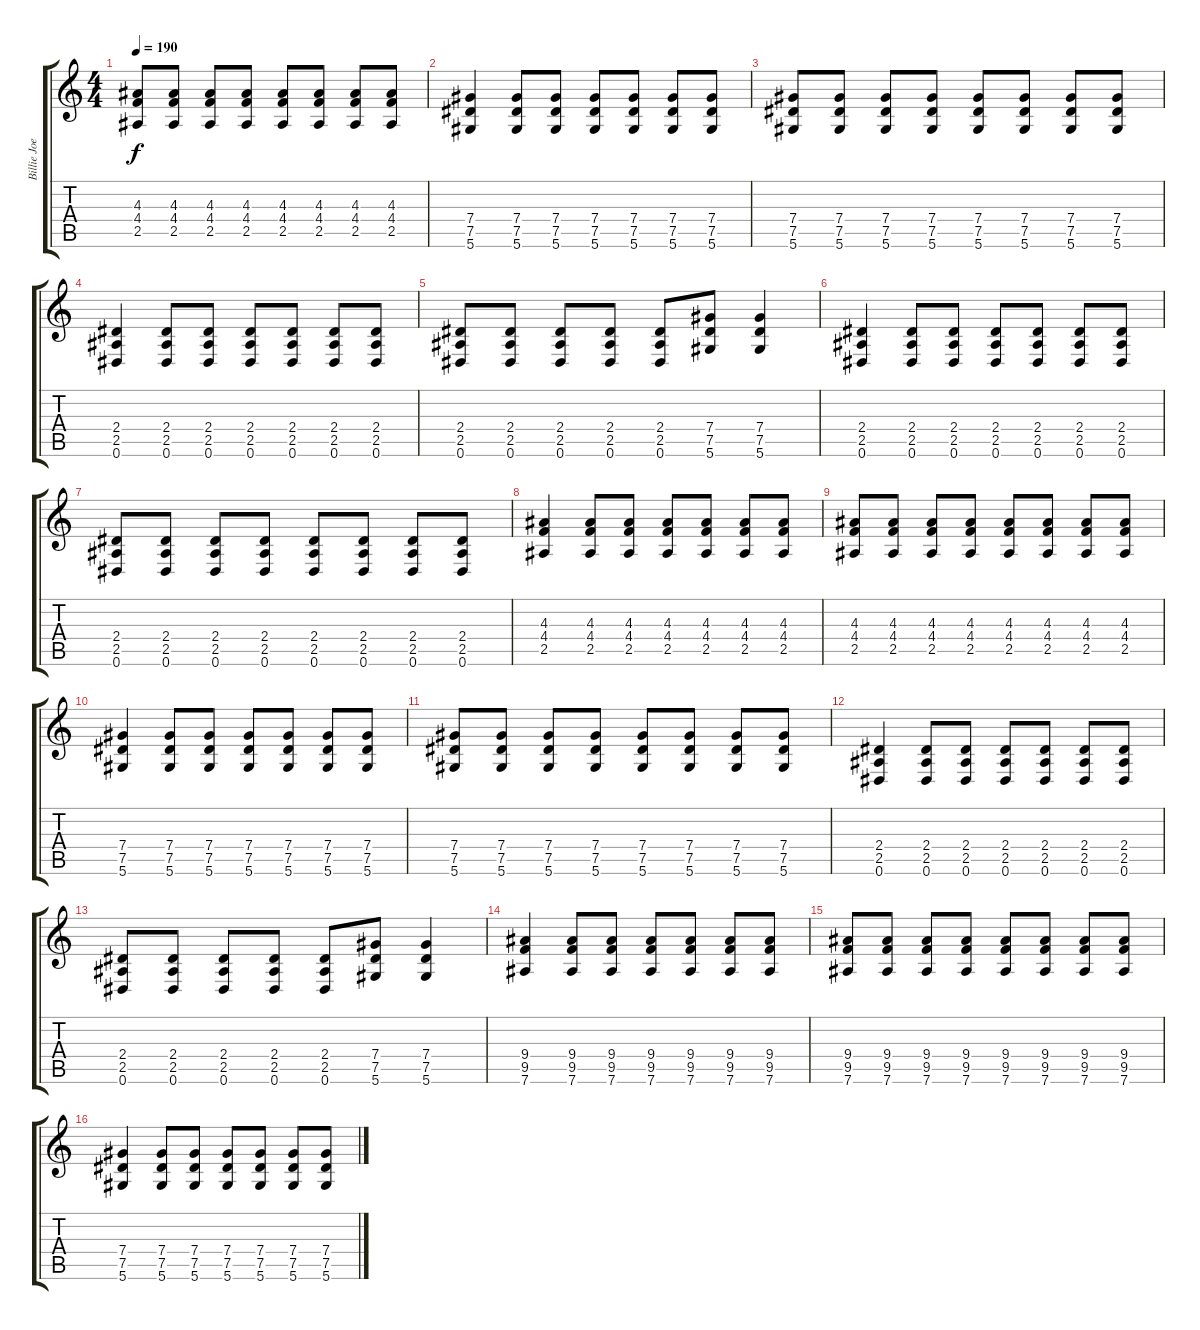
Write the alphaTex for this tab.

\track ("Billie Joe" "Billie Joe") {instrument overdrivenguitar}
\staff {score tabs}
\tuning (Eb4 Bb3 Gb3 Db3 Ab2 Eb2) {hide}
\ts (4 4)
\tempo 190
\clef g2
\ks c
(4.3 4.4 2.5).8{dy f} (4.3 4.4 2.5).8 (4.3 4.4 2.5).8 (4.3 4.4 2.5).8 (4.3 4.4 2.5).8 (4.3 4.4 2.5).8 (4.3 4.4 2.5).8 (4.3 4.4 2.5).8 |
(7.4 7.5 5.6).4 (7.4 7.5 5.6).8 (7.4 7.5 5.6).8 (7.4 7.5 5.6).8 (7.4 7.5 5.6).8 (7.4 7.5 5.6).8 (7.4 7.5 5.6).8 |
(7.4 7.5 5.6).8 (7.4 7.5 5.6).8 (7.4 7.5 5.6).8 (7.4 7.5 5.6).8 (7.4 7.5 5.6).8 (7.4 7.5 5.6).8 (7.4 7.5 5.6).8 (7.4 7.5 5.6).8 |
(2.4 2.5 0.6).4 (2.4 2.5 0.6).8 (2.4 2.5 0.6).8 (2.4 2.5 0.6).8 (2.4 2.5 0.6).8 (2.4 2.5 0.6).8 (2.4 2.5 0.6).8 |
(2.4 2.5 0.6).8 (2.4 2.5 0.6).8 (2.4 2.5 0.6).8 (2.4 2.5 0.6).8 (2.4 2.5 0.6).8 (7.4 7.5 5.6).8 (7.4 7.5 5.6).4 |
(2.4 2.5 0.6).4 (2.4 2.5 0.6).8 (2.4 2.5 0.6).8 (2.4 2.5 0.6).8 (2.4 2.5 0.6).8 (2.4 2.5 0.6).8 (2.4 2.5 0.6).8 |
(2.4 2.5 0.6).8 (2.4 2.5 0.6).8 (2.4 2.5 0.6).8 (2.4 2.5 0.6).8 (2.4 2.5 0.6).8 (2.4 2.5 0.6).8 (2.4 2.5 0.6).8 (2.4 2.5 0.6).8 |
(4.3 4.4 2.5).4 (4.3 4.4 2.5).8 (4.3 4.4 2.5).8 (4.3 4.4 2.5).8 (4.3 4.4 2.5).8 (4.3 4.4 2.5).8 (4.3 4.4 2.5).8 |
(4.3 4.4 2.5).8 (4.3 4.4 2.5).8 (4.3 4.4 2.5).8 (4.3 4.4 2.5).8 (4.3 4.4 2.5).8 (4.3 4.4 2.5).8 (4.3 4.4 2.5).8 (4.3 4.4 2.5).8 |
(7.4 7.5 5.6).4 (7.4 7.5 5.6).8 (7.4 7.5 5.6).8 (7.4 7.5 5.6).8 (7.4 7.5 5.6).8 (7.4 7.5 5.6).8 (7.4 7.5 5.6).8 |
(7.4 7.5 5.6).8 (7.4 7.5 5.6).8 (7.4 7.5 5.6).8 (7.4 7.5 5.6).8 (7.4 7.5 5.6).8 (7.4 7.5 5.6).8 (7.4 7.5 5.6).8 (7.4 7.5 5.6).8 |
(2.4 2.5 0.6).4 (2.4 2.5 0.6).8 (2.4 2.5 0.6).8 (2.4 2.5 0.6).8 (2.4 2.5 0.6).8 (2.4 2.5 0.6).8 (2.4 2.5 0.6).8 |
(2.4 2.5 0.6).8 (2.4 2.5 0.6).8 (2.4 2.5 0.6).8 (2.4 2.5 0.6).8 (2.4 2.5 0.6).8 (7.4 7.5 5.6).8 (7.4 7.5 5.6).4 |
(9.4 9.5 7.6).4 (9.4 9.5 7.6).8 (9.4 9.5 7.6).8 (9.4 9.5 7.6).8 (9.4 9.5 7.6).8 (9.4 9.5 7.6).8 (9.4 9.5 7.6).8 |
(9.4 9.5 7.6).8 (9.4 9.5 7.6).8 (9.4 9.5 7.6).8 (9.4 9.5 7.6).8 (9.4 9.5 7.6).8 (9.4 9.5 7.6).8 (9.4 9.5 7.6).8 (9.4 9.5 7.6).8 |
(7.4 7.5 5.6).4 (7.4 7.5 5.6).8 (7.4 7.5 5.6).8 (7.4 7.5 5.6).8 (7.4 7.5 5.6).8 (7.4 7.5 5.6).8 (7.4 7.5 5.6).8
